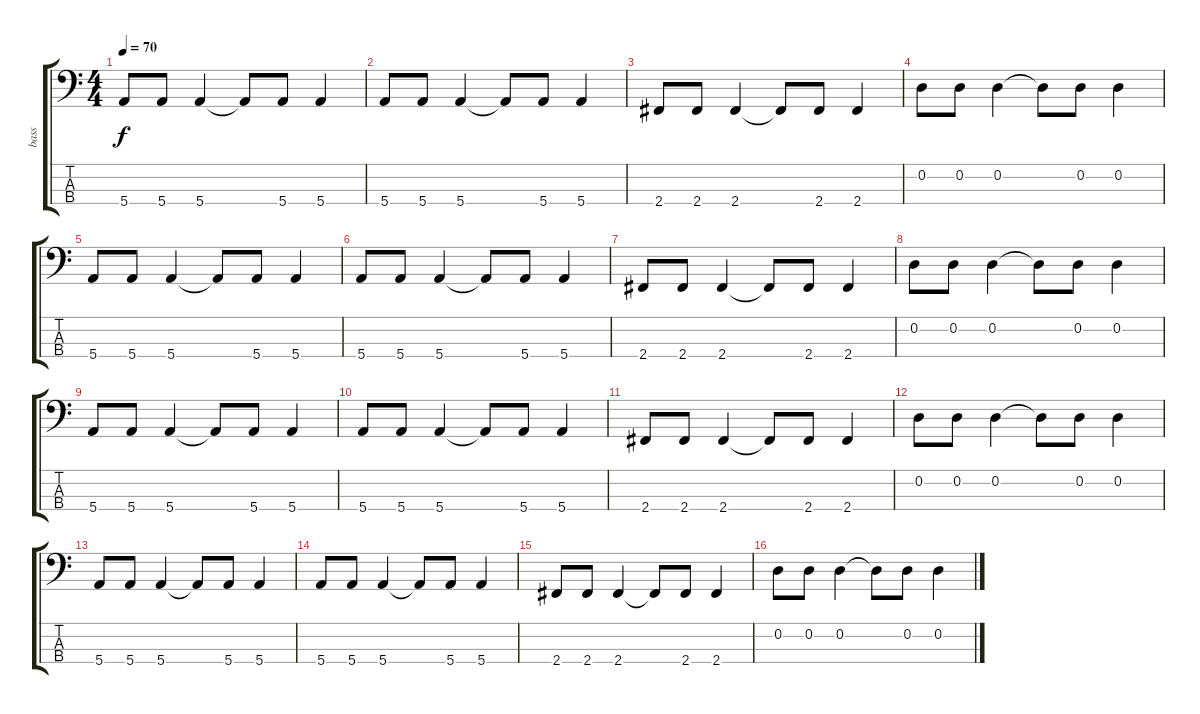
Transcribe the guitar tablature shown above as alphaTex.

\track ("bass" "bass") {instrument electricbassfinger}
\staff {score tabs}
\tuning (G2 D2 A1 E1) {hide}
\ts (4 4)
\tempo 70
\clef f4
\ks c
5.4.8{dy f} 5.4.8 5.4.4 5.4{t}.8 5.4.8 5.4.4 |
5.4.8 5.4.8 5.4.4 5.4{t}.8 5.4.8 5.4.4 |
2.4.8 2.4.8 2.4.4 2.4{t}.8 2.4.8 2.4.4 |
0.2.8 0.2.8 0.2.4 0.2{t}.8 0.2.8 0.2.4 |
5.4.8 5.4.8 5.4.4 5.4{t}.8 5.4.8 5.4.4 |
5.4.8 5.4.8 5.4.4 5.4{t}.8 5.4.8 5.4.4 |
2.4.8 2.4.8 2.4.4 2.4{t}.8 2.4.8 2.4.4 |
0.2.8 0.2.8 0.2.4 0.2{t}.8 0.2.8 0.2.4 |
5.4.8 5.4.8 5.4.4 5.4{t}.8 5.4.8 5.4.4 |
5.4.8 5.4.8 5.4.4 5.4{t}.8 5.4.8 5.4.4 |
2.4.8 2.4.8 2.4.4 2.4{t}.8 2.4.8 2.4.4 |
0.2.8 0.2.8 0.2.4 0.2{t}.8 0.2.8 0.2.4 |
5.4.8 5.4.8 5.4.4 5.4{t}.8 5.4.8 5.4.4 |
5.4.8 5.4.8 5.4.4 5.4{t}.8 5.4.8 5.4.4 |
2.4.8 2.4.8 2.4.4 2.4{t}.8 2.4.8 2.4.4 |
0.2.8 0.2.8 0.2.4 0.2{t}.8 0.2.8 0.2.4
